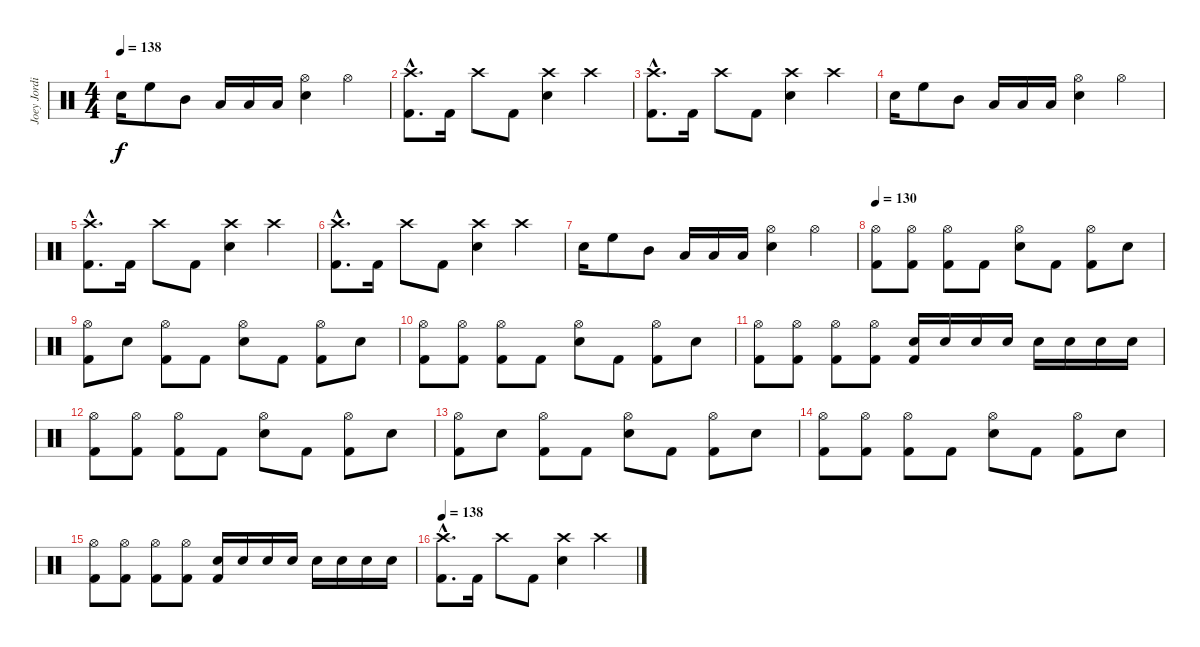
\track ("Joey Jordison" "Joey Jordi") {instrument percussion}
\staff {score}
\articulation defaults
\ts (4 4)
\tempo 138
\clef neutral
\ks c "Electric Snare (hit)".16{dy f} "High Floor Tom (hit)".8 "Mid Tom (hit)".8 "Low Tom (hit)".16 "Low Tom (hit)".16 "Low Tom (hit)".16
("Hi-Hat (open)" "Electric Snare (hit)").4 "Hi-Hat (open)".4 |
("Crash high (hit)"{hac} "Kick (hit) 2"{hac}).8{d} "Kick (hit) 2".16 "Crash high (hit)".8 "Kick (hit) 2".8 ("Crash high (hit)" "Electric Snare (hit)").4 "Crash high (hit)".4 |
("Crash high (hit)"{hac} "Kick (hit) 2"{hac}).8{d} "Kick (hit) 2".16 "Crash high (hit)".8 "Kick (hit) 2".8 ("Crash high (hit)" "Electric Snare (hit)").4 "Crash high (hit)".4 |
"Electric Snare (hit)".16 "High Floor Tom (hit)".8 "Mid Tom (hit)".8 "Low Tom (hit)".16 "Low Tom (hit)".16 "Low Tom (hit)".16 ("Hi-Hat (open)" "Electric Snare (hit)").4 "Hi-Hat (open)".4 |
("Crash high (hit)"{hac} "Kick (hit) 2"{hac}).8{d} "Kick (hit) 2".16 "Crash high (hit)".8 "Kick (hit) 2".8 ("Crash high (hit)" "Electric Snare (hit)").4 "Crash high (hit)".4 |
("Crash high (hit)"{hac} "Kick (hit) 2"{hac}).8{d} "Kick (hit) 2".16 "Crash high (hit)".8 "Kick (hit) 2".8 ("Crash high (hit)" "Electric Snare (hit)").4 "Crash high (hit)".4 |
"Electric Snare (hit)".16 "High Floor Tom (hit)".8 "Mid Tom (hit)".8 "Low Tom (hit)".16 "Low Tom (hit)".16 "Low Tom (hit)".16 ("Hi-Hat (open)" "Electric Snare (hit)").4 "Hi-Hat (open)".4 |
\tempo 130
("Kick (hit) 2" "Hi-Hat (open)").8 ("Kick (hit) 2" "Hi-Hat (open)").8 ("Kick (hit) 2" "Hi-Hat (open)").8 "Kick (hit) 2".8 ("Electric Snare (hit)" "Hi-Hat (open)").8 "Kick (hit) 2".8 ("Kick (hit) 2" "Hi-Hat (open)").8 "Electric Snare (hit)".8 |
("Kick (hit) 2" "Hi-Hat (open)").8 "Electric Snare (hit)".8 ("Kick (hit) 2" "Hi-Hat (open)").8 "Kick (hit) 2".8 ("Electric Snare (hit)" "Hi-Hat (open)").8 "Kick (hit) 2".8 ("Kick (hit) 2" "Hi-Hat (open)").8 "Electric Snare (hit)".8 |
("Kick (hit) 2" "Hi-Hat (open)").8 ("Kick (hit) 2" "Hi-Hat (open)").8 ("Kick (hit) 2" "Hi-Hat (open)").8 "Kick (hit) 2".8 ("Electric Snare (hit)" "Hi-Hat (open)").8 "Kick (hit) 2".8 ("Kick (hit) 2" "Hi-Hat (open)").8 "Electric Snare (hit)".8 |
("Kick (hit) 2" "Hi-Hat (open)").8 ("Kick (hit) 2" "Hi-Hat (open)").8 ("Kick (hit) 2" "Hi-Hat (open)").8 ("Kick (hit) 2" "Hi-Hat (open)").8 ("Electric Snare (hit)" "Kick (hit) 2").16 "Electric Snare (hit)".16 "Electric Snare (hit)".16 "Electric Snare (hit)".16 "Electric Snare (hit)".16 "Electric Snare (hit)".16 "Electric Snare (hit)".16 "Electric Snare (hit)".16 |
("Kick (hit) 2" "Hi-Hat (open)").8 ("Kick (hit) 2" "Hi-Hat (open)").8 ("Kick (hit) 2" "Hi-Hat (open)").8 "Kick (hit) 2".8 ("Electric Snare (hit)" "Hi-Hat (open)").8 "Kick (hit) 2".8 ("Kick (hit) 2" "Hi-Hat (open)").8 "Electric Snare (hit)".8 |
("Kick (hit) 2" "Hi-Hat (open)").8 "Electric Snare (hit)".8 ("Kick (hit) 2" "Hi-Hat (open)").8 "Kick (hit) 2".8 ("Electric Snare (hit)" "Hi-Hat (open)").8 "Kick (hit) 2".8 ("Kick (hit) 2" "Hi-Hat (open)").8 "Electric Snare (hit)".8 |
("Kick (hit) 2" "Hi-Hat (open)").8 ("Kick (hit) 2" "Hi-Hat (open)").8 ("Kick (hit) 2" "Hi-Hat (open)").8 "Kick (hit) 2".8 ("Electric Snare (hit)" "Hi-Hat (open)").8 "Kick (hit) 2".8 ("Kick (hit) 2" "Hi-Hat (open)").8 "Electric Snare (hit)".8 |
("Kick (hit) 2" "Hi-Hat (open)").8 ("Kick (hit) 2" "Hi-Hat (open)").8 ("Kick (hit) 2" "Hi-Hat (open)").8 ("Kick (hit) 2" "Hi-Hat (open)").8 ("Electric Snare (hit)" "Kick (hit) 2").16 "Electric Snare (hit)".16 "Electric Snare (hit)".16 "Electric Snare (hit)".16 "Electric Snare (hit)".16 "Electric Snare (hit)".16 "Electric Snare (hit)".16 "Electric Snare (hit)".16 |
\tempo 138
("Crash high (hit)"{hac} "Kick (hit) 2"{hac}).8{d} "Kick (hit) 2".16 "Crash high (hit)".8 "Kick (hit) 2".8 ("Crash high (hit)" "Electric Snare (hit)").4 "Crash high (hit)".4
